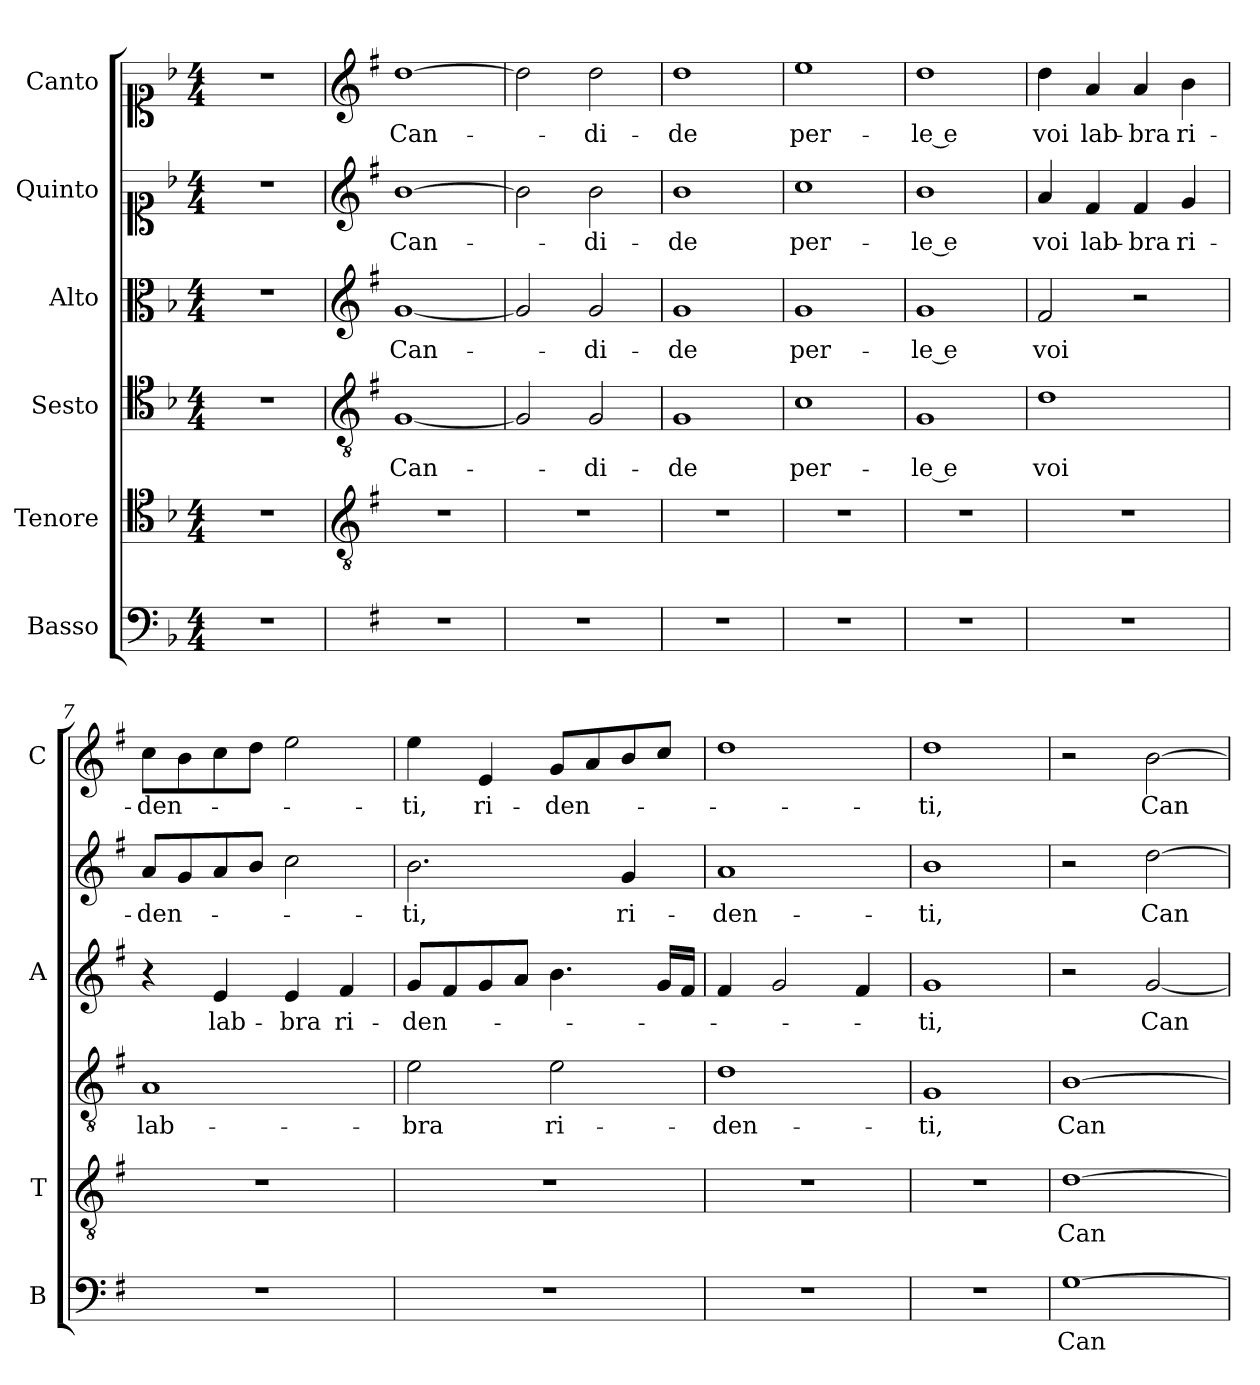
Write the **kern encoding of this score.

**kern	**text	**kern	**text	**kern	**text	**kern	**text	**kern	**text	**kern	**text
*part6	*part6	*part5	*part5	*part4	*part4	*part3	*part3	*part2	*part2	*part1	*part1
*staff6	*staff6	*staff5	*staff5	*staff4	*staff4	*staff3	*staff3	*staff2	*staff2	*staff1	*staff1
*I"Basso	*	*I"Tenore	*	*I"Sesto	*	*I"Alto	*	*I"Quinto	*	*I"Canto	*
*I'B	*	*I'T	*	*	*	*I'A	*	*	*	*I'C	*
*clefF4	*	*clefC4	*	*clefC4	*	*clefC3	*	*clefC1	*	*clefC1	*
*k[b-]	*	*k[b-]	*	*k[b-]	*	*k[b-]	*	*k[b-]	*	*k[b-]	*
*F:	*	*F:	*	*F:	*	*F:	*	*F:	*	*F:	*
*M4/4	*	*M4/4	*	*M4/4	*	*M4/4	*	*M4/4	*	*M4/4	*
=	=	=	=	=	=	=	=	=	=	=	=
1r	.	1r	.	1r	.	1r	.	1r	.	1r	.
=1	=1	=1	=1	=1	=1	=1	=1	=1	=1	=1	=1
*	*	*clefGv2	*	*clefGv2	*	*clefG2	*	*clefG2	*	*clefG2	*
*k[f#]	*	*k[f#]	*	*k[f#]	*	*k[f#]	*	*k[f#]	*	*k[f#]	*
*G:	*	*G:	*	*G:	*	*G:	*	*G:	*	*G:	*
!	!	!	!	!	!LO:LY:b	!	!LO:LY:b	!	!LO:LY:b	!	!LO:LY:b
1r	.	1r	.	[1G	Can-	[1g	Can-	[1b	Can-	[1dd	Can-
=2	=2	=2	=2	=2	=2	=2	=2	=2	=2	=2	=2
1r	.	1r	.	2G/]	.	2g/]	.	2b\]	.	2dd\]	.
!	!	!	!	!	!LO:LY:b	!	!LO:LY:b	!	!LO:LY:b	!	!LO:LY:b
.	.	.	.	2G/	-di-	2g/	-di-	2b\	-di-	2dd\	-di-
=3	=3	=3	=3	=3	=3	=3	=3	=3	=3	=3	=3
!	!	!	!	!	!LO:LY:b	!	!LO:LY:b	!	!LO:LY:b	!	!LO:LY:b
1r	.	1r	.	1G	-de	1g	-de	1b	-de	1dd	-de
=4	=4	=4	=4	=4	=4	=4	=4	=4	=4	=4	=4
!	!	!	!	!	!LO:LY:b	!	!LO:LY:b	!	!LO:LY:b	!	!LO:LY:b
1r	.	1r	.	1c	per-	1g	per-	1cc	per-	1ee	per-
=5	=5	=5	=5	=5	=5	=5	=5	=5	=5	=5	=5
!	!	!	!	!	!LO:LY:b	!	!LO:LY:b	!	!LO:LY:b	!	!LO:LY:b
1r	.	1r	.	1G	-le e	1g	-le e	1b	-le e	1dd	-le e
=6	=6	=6	=6	=6	=6	=6	=6	=6	=6	=6	=6
!	!	!	!	!	!LO:LY:b	!	!LO:LY:b	!	!LO:LY:b	!	!LO:LY:b
1r	.	1r	.	1d	voi	2f#/	voi	4a/	voi	4dd\	voi
!	!	!	!	!	!	!	!	!	!LO:LY:b	!	!LO:LY:b
.	.	.	.	.	.	.	.	4f#/	lab-	4a/	lab-
!	!	!	!	!	!	!	!	!	!LO:LY:b	!	!LO:LY:b
.	.	.	.	.	.	2r	.	4f#/	-bra	4a/	-bra
!	!	!	!	!	!	!	!	!	!LO:LY:b	!	!LO:LY:b
.	.	.	.	.	.	.	.	4g/	ri-	4b\	ri-
=7	=7	=7	=7	=7	=7	=7	=7	=7	=7	=7	=7
!	!	!	!	!	!LO:LY:b	!	!	!	!LO:LY:b	!	!LO:LY:b
1r	.	1r	.	1A	lab-	4r	.	8a/L	-den-	8cc\L	-den-
.	.	.	.	.	.	.	.	8g/	.	8b\	.
!	!	!	!	!	!	!	!LO:LY:b	!	!	!	!
.	.	.	.	.	.	4e/	lab-	8a/	.	8cc\	.
.	.	.	.	.	.	.	.	8b/J	.	8dd\J	.
!	!	!	!	!	!	!	!LO:LY:b	!	!	!	!
.	.	.	.	.	.	4e/	-bra	2cc\	.	2ee\	.
!	!	!	!	!	!	!	!LO:LY:b	!	!	!	!
.	.	.	.	.	.	4f#/	ri-	.	.	.	.
=8	=8	=8	=8	=8	=8	=8	=8	=8	=8	=8	=8
!	!	!	!	!	!LO:LY:b	!	!LO:LY:b	!	!LO:LY:b	!	!LO:LY:b
1r	.	1r	.	2e\	-bra	8g/L	-den-	2.b\	-ti,	4ee\	-ti,
.	.	.	.	.	.	8f#/	.	.	.	.	.
!	!	!	!	!	!	!	!	!	!	!	!LO:LY:b
.	.	.	.	.	.	8g/	.	.	.	4e/	ri-
.	.	.	.	.	.	8a/J	.	.	.	.	.
!	!	!	!	!	!LO:LY:b	!	!	!	!	!	!LO:LY:b
.	.	.	.	2e\	ri-	4.b\	.	.	.	8g/L	-den-
.	.	.	.	.	.	.	.	.	.	8a/	.
!	!	!	!	!	!	!	!	!	!LO:LY:b	!	!
.	.	.	.	.	.	.	.	4g/	ri-	8b/	.
.	.	.	.	.	.	16g/LL	.	.	.	8cc/J	.
.	.	.	.	.	.	16f#/JJ	.	.	.	.	.
=9	=9	=9	=9	=9	=9	=9	=9	=9	=9	=9	=9
!	!	!	!	!	!LO:LY:b	!	!	!	!LO:LY:b	!	!
1r	.	1r	.	1d	-den-	4f#/	.	1a	-den-	1dd	.
.	.	.	.	.	.	2g/	.	.	.	.	.
.	.	.	.	.	.	4f#/	.	.	.	.	.
!!LO:LB:g=z
=10	=10	=10	=10	=10	=10	=10	=10	=10	=10	=10	=10
!	!	!	!	!	!LO:LY:b	!	!LO:LY:b	!	!LO:LY:b	!	!LO:LY:b
1r	.	1r	.	1G	-ti,	1g	-ti,	1b	-ti,	1dd	-ti,
=11	=11	=11	=11	=11	=11	=11	=11	=11	=11	=11	=11
!	!LO:LY:b	!	!LO:LY:b	!	!LO:LY:b	!	!	!	!	!	!
[1G	Can-	[1d	Can-	[1B	Can-	2r	.	2r	.	2r	.
!	!	!	!	!	!	!	!LO:LY:b	!	!LO:LY:b	!	!LO:LY:b
.	.	.	.	.	.	[2g/	Can-	[2dd\	Can-	[2b\	Can-
=	=	=	=	=	=	=	=	=	=	=	=
*-	*-	*-	*-	*-	*-	*-	*-	*-	*-	*-	*-
